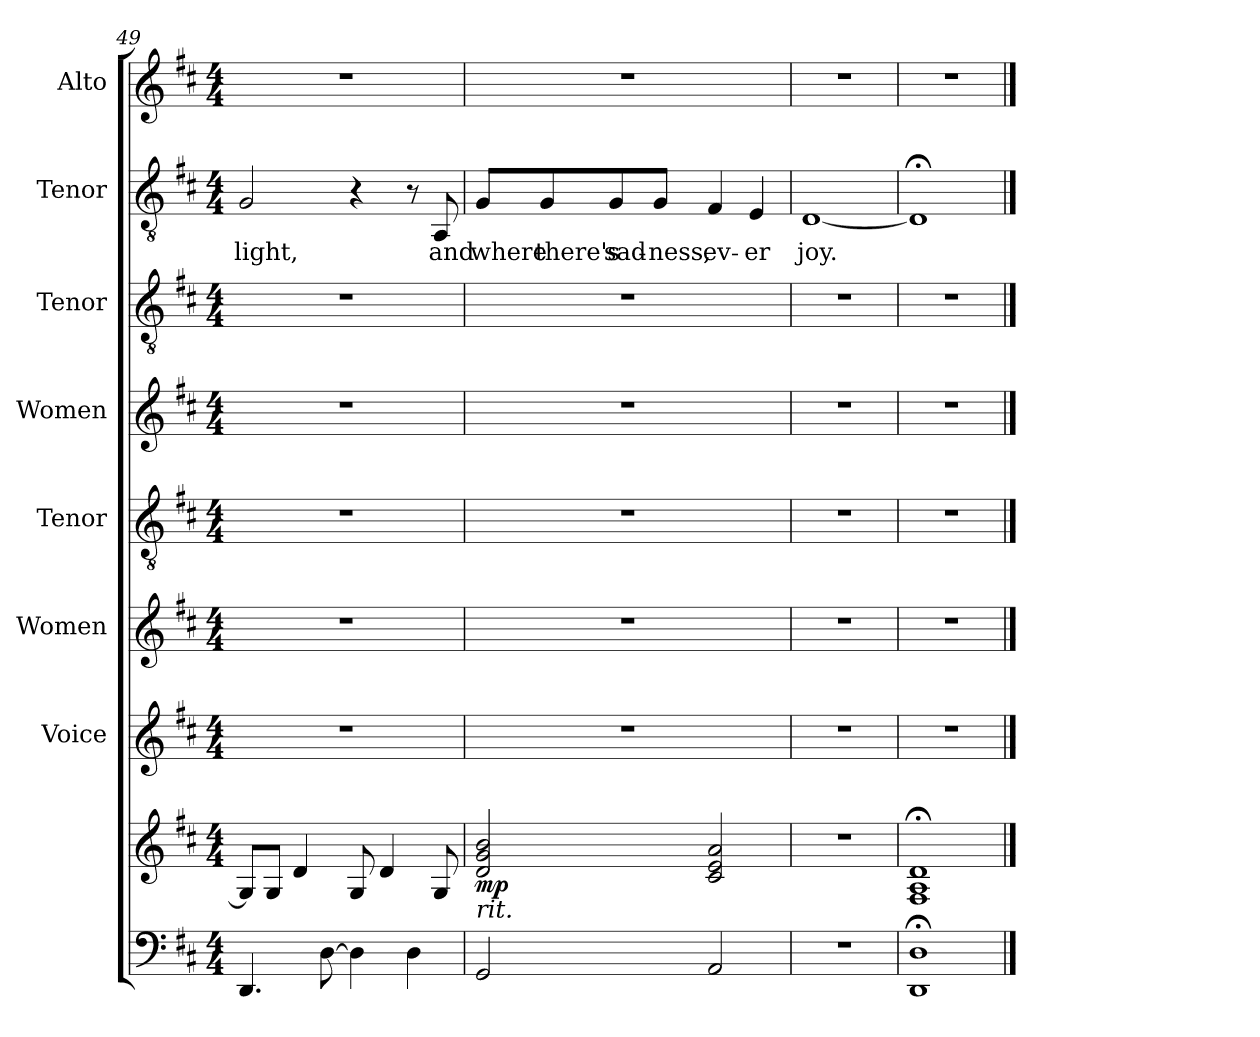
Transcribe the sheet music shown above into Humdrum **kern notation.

**kern	**kern	**dynam	**kern	**kern	**kern	**kern	**kern	**kern	**text	**kern
*part8	*part8	*part8	*part7	*part6	*part5	*part4	*part3	*part2	*part2	*part1
*staff9	*staff8	*staff8/9	*staff7	*staff6	*staff5	*staff4	*staff3	*staff2	*staff2	*staff1
*	*	*	*I"Voice	*I"Women	*I"Tenor	*I"Women	*I"Tenor	*I"Tenor	*	*I"Alto
*	*	*	*I'Vo.	*I'W.	*	*I'W.	*	*	*	*
*clefF4	*clefG2	*	*clefG2	*clefG2	*clefGv2	*clefG2	*clefGv2	*clefGv2	*	*clefG2
*k[f#c#]	*k[f#c#]	*	*k[f#c#]	*k[f#c#]	*k[f#c#]	*k[f#c#]	*k[f#c#]	*k[f#c#]	*	*k[f#c#]
*M4/4	*M4/4	*	*M4/4	*M4/4	*M4/4	*M4/4	*M4/4	*M4/4	*	*M4/4
=49	=49	=49	=49	=49	=49	=49	=49	=49	=49	=49
4.DD/	8G/L]	.	1r	1r	1r	1r	1r	2G/	light,	1r
.	8G/J	.	.	.	.	.	.	.	.	.
.	4d/	.	.	.	.	.	.	.	.	.
[8D\	.	.	.	.	.	.	.	.	.	.
4D\]	8G/	.	.	.	.	.	.	4r	.	.
.	4d/	.	.	.	.	.	.	.	.	.
4D\	.	.	.	.	.	.	.	8r	.	.
.	8G/	.	.	.	.	.	.	8AA/	and	.
=50	=50	=50	=50	=50	=50	=50	=50	=50	=50	=50
!	!LO:TX:b:i:t=rit.	!	!	!	!	!	!	!	!	!
!	!	!LO:DY:b	!	!	!	!	!	!	!	!
2GG/	2d/ 2g/ 2b/	mp	1r	1r	1r	1r	1r	8G/L	where	1r
.	.	.	.	.	.	.	.	8G/	there's	.
.	.	.	.	.	.	.	.	8G/	sad-	.
.	.	.	.	.	.	.	.	8G/J	-ness,	.
2AA/	2c#/ 2e/ 2a/	.	.	.	.	.	.	4F#/	ev-	.
.	.	.	.	.	.	.	.	4E/	-er	.
!!LO:PB:g=z
=51	=51	=51	=51	=51	=51	=51	=51	=51	=51	=51
1r	1r	.	1r	1r	1r	1r	1r	[1D	joy.	1r
=52	=52	=52	=52	=52	=52	=52	=52	=52	=52	=52
1DD;< 1D;<	1F#;< 1A;< 1d;<	.	1r	1r	1r	1r	1r	1D;<]	.	1r
==	==	==	==	==	==	==	==	==	==	==
*-	*-	*-	*-	*-	*-	*-	*-	*-	*-	*-
